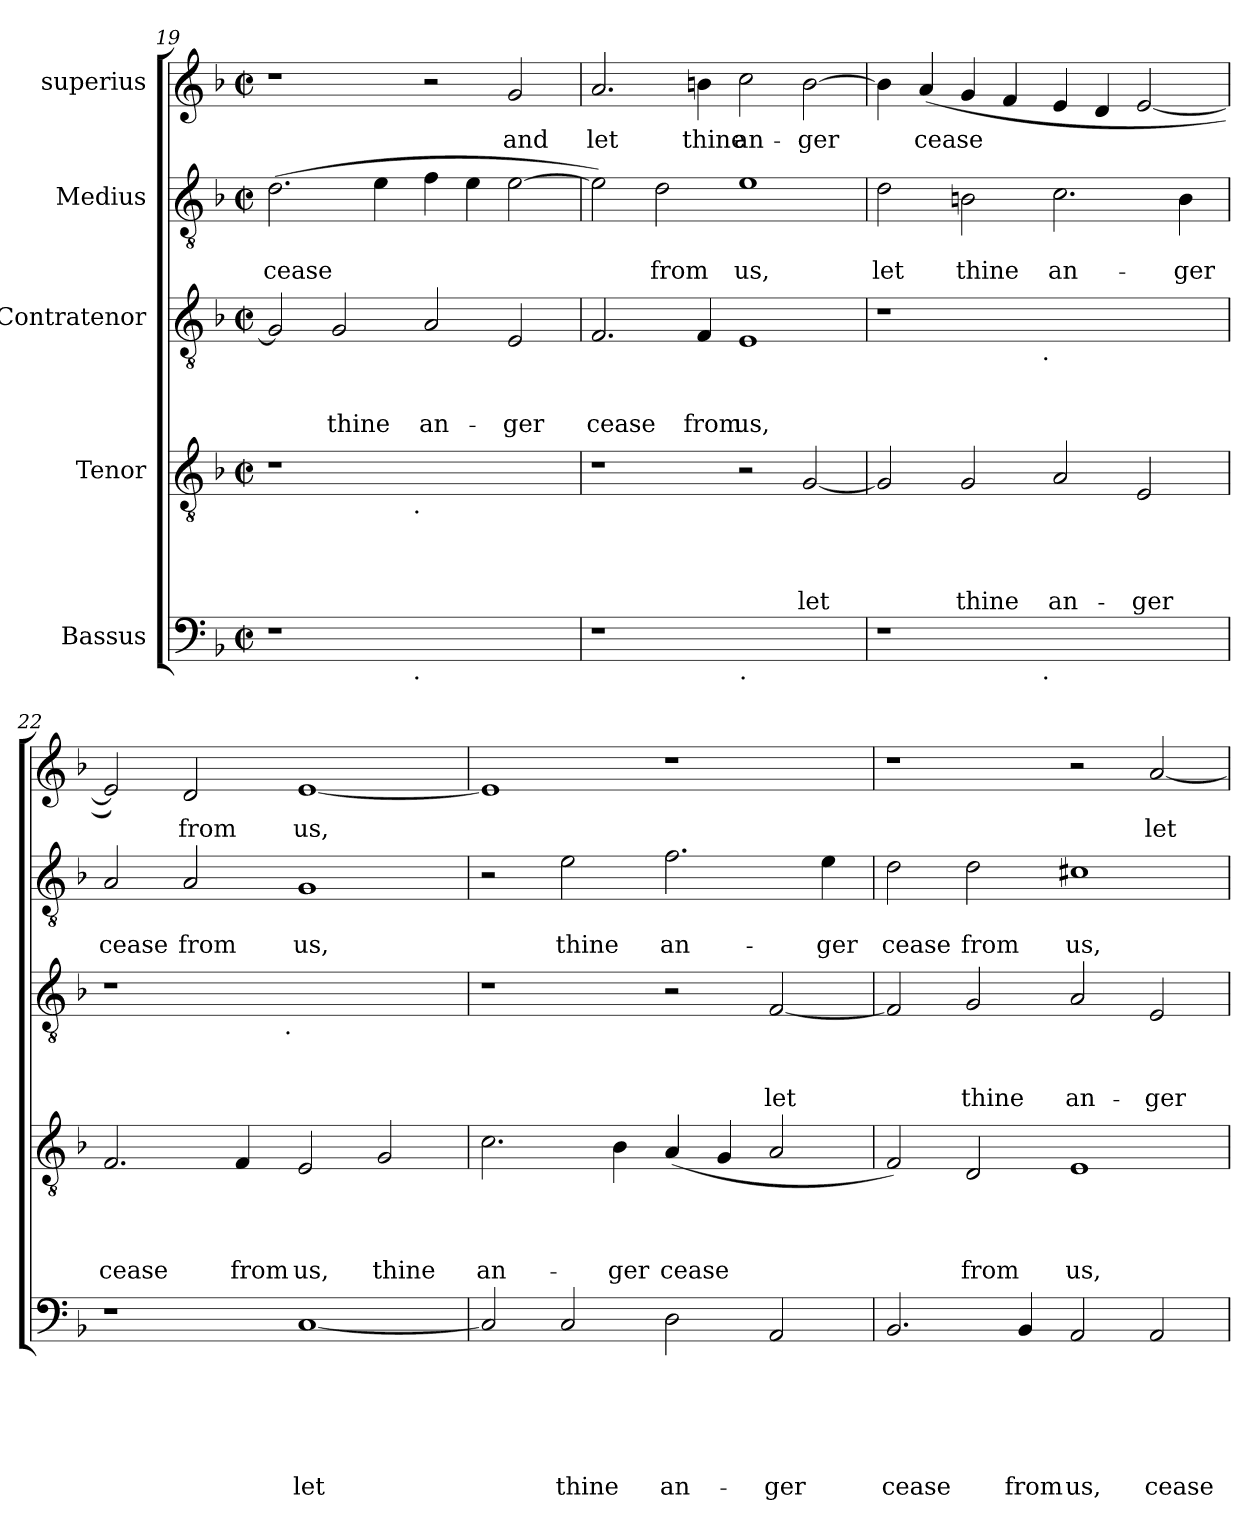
**kern	**text	**text	**text	**text	**text	**text	**kern	**text	**text	**text	**text	**kern	**text	**text	**text	**kern	**text	**text	**kern	**text
*part5	*part5	*part5	*part5	*part5	*part5	*part5	*part4	*part4	*part4	*part4	*part4	*part3	*part3	*part3	*part3	*part2	*part2	*part2	*part1	*part1
*staff5	*staff5	*staff5	*staff5	*staff5	*staff5	*staff5	*staff4	*staff4	*staff4	*staff4	*staff4	*staff3	*staff3	*staff3	*staff3	*staff2	*staff2	*staff2	*staff1	*staff1
*I"Bassus	*	*	*	*	*	*	*I"Tenor	*	*	*	*	*I"Contratenor	*	*	*	*I"Medius	*	*	*I"superius	*
*clefF4	*	*	*	*	*	*	*clefGv2	*	*	*	*	*clefGv2	*	*	*	*clefGv2	*	*	*clefG2	*
*k[b-]	*	*	*	*	*	*	*k[b-]	*	*	*	*	*k[b-]	*	*	*	*k[b-]	*	*	*k[b-]	*
*F:	*	*	*	*	*	*	*F:	*	*	*	*	*F:	*	*	*	*F:	*	*	*F:	*
*M2/2	*	*	*	*	*	*	*M2/2	*	*	*	*	*M2/2	*	*	*	*M2/2	*	*	*M2/2	*
*met(c|)	*	*	*	*	*	*	*met(c|)	*	*	*	*	*met(c|)	*	*	*	*met(c|)	*	*	*met(c|)	*
=19	=19	=19	=19	=19	=19	=19	=19	=19	=19	=19	=19	=19	=19	=19	=19	=19	=19	=19	=19	=19
!	!	!	!	!	!	!	!	!	!	!	!	!	!	!	!	!	!	!LO:LY:b	!	!
*^	*	*	*	*	*	*	*^	*	*	*	*	*	*	*	*	*	*	*	*	*
1r	2ryy	.	.	.	.	.	.	1r	2ryy	.	.	.	.	2G/]	.	.	.	(>2.d\	.	cease	1r	.
!	!	!	!	!	!	!	!	!	!	!	!	!	!	!	!	!	!LO:LY:b	!	!	!	!	!
.	4...ryy	.	.	.	.	.	.	.	4...ryy	.	.	.	.	2G/	.	.	thine	.	.	.	.	.
.	.	.	.	.	.	.	.	.	.	.	.	.	.	.	.	.	.	4e\	.	.	.	.
!	!	!	!	!	!	!	!	!	!LO:TX:b:t=.	!	!	!	!	!	!	!	!	!	!	!	!	!
!	!LO:TX:b:t=.	!	!	!	!	!	!	!	!	!	!	!	!	!	!	!	!	!	!	!	!	!
.	1ryy	.	.	.	.	.	.	.	1ryy	.	.	.	.	.	.	.	.	.	.	.	.	.
!	!	!	!	!	!	!	!	!	!	!	!	!	!	!	!	!	!LO:LY:b	!	!	!	!	!
1ryy	.	.	.	.	.	.	.	1ryy	.	.	.	.	.	2A/	.	.	an-	4f\	.	.	2r	.
.	.	.	.	.	.	.	.	.	.	.	.	.	.	.	.	.	.	4e\	.	.	.	.
!	!	!	!	!	!	!	!	!	!	!	!	!	!	!	!	!	!LO:LY:b	!	!	!	!	!LO:LY:b
.	.	.	.	.	.	.	.	.	.	.	.	.	.	2E/	.	.	-ger	[>2e\	.	.	2g/	and
.	32ryy	.	.	.	.	.	.	.	32ryy	.	.	.	.	.	.	.	.	.	.	.	.	.
!!LO:PB:g=z
=20	=20	=20	=20	=20	=20	=20	=20	=20	=20	=20	=20	=20	=20	=20	=20	=20	=20	=20	=20	=20	=20	=20
!	!	!	!	!	!	!	!	!	!	!	!	!	!	!	!	!	!LO:LY:b	!	!	!	!	!LO:LY:b
*v	*v	*	*	*	*	*	*	*	*	*	*	*	*	*	*	*	*	*	*	*	*	*
*	*	*	*	*	*	*	*v	*v	*	*	*	*	*	*	*	*	*	*	*	*	*
1r	.	.	.	.	.	.	1r	.	.	.	.	2.F/	.	.	cease	2e\])	.	.	2.a/	let
!	!	!	!	!	!	!	!	!	!	!	!	!	!	!	!	!	!	!LO:LY:b	!	!
.	.	.	.	.	.	.	.	.	.	.	.	.	.	.	.	2d\	.	from	.	.
!	!	!	!	!	!	!	!	!	!	!	!	!	!	!	!LO:LY:b	!	!	!	!	!LO:LY:b
.	.	.	.	.	.	.	.	.	.	.	.	4F/	.	.	from	.	.	.	4bn\	thine
!LO:TX:b:t=.	!	!	!	!	!	!	!	!	!	!	!	!	!	!	!	!	!	!	!	!
!	!	!	!	!	!	!	!	!	!	!	!	!	!	!	!LO:LY:b	!	!	!LO:LY:b	!	!LO:LY:b
1ryy	.	.	.	.	.	.	2r	.	.	.	.	1E	.	.	us,	1e	.	us,	2cc\	an-
!	!	!	!	!	!	!	!	!	!	!	!LO:LY:b	!	!	!	!	!	!	!	!	!LO:LY:b
.	.	.	.	.	.	.	[<2G/	.	.	.	let	.	.	.	.	.	.	.	[>2b\	-ger
=21	=21	=21	=21	=21	=21	=21	=21	=21	=21	=21	=21	=21	=21	=21	=21	=21	=21	=21	=21	=21
!	!	!	!	!	!	!	!	!	!	!	!	!	!	!	!	!	!	!LO:LY:b	!	!
*^	*	*	*	*	*	*	*	*	*	*	*	*^	*	*	*	*	*	*	*	*
1r	2ryy	.	.	.	.	.	.	2G/]	.	.	.	.	1r	2ryy	.	.	.	2d\	.	let	4b\]	.
!	!	!	!	!	!	!	!	!	!	!	!	!	!	!	!	!	!	!	!	!	!	!LO:LY:b
.	.	.	.	.	.	.	.	.	.	.	.	.	.	.	.	.	.	.	.	.	(<4a/	cease
!	!	!	!	!	!	!	!	!	!	!	!	!LO:LY:b	!	!	!	!	!	!	!	!LO:LY:b	!	!
.	4...ryy	.	.	.	.	.	.	2G/	.	.	.	thine	.	4...ryy	.	.	.	2Bn\	.	thine	4g/	.
.	.	.	.	.	.	.	.	.	.	.	.	.	.	.	.	.	.	.	.	.	4f/	.
!	!	!	!	!	!	!	!	!	!	!	!	!	!	!LO:TX:b:t=.	!	!	!	!	!	!	!	!
!	!LO:TX:b:t=.	!	!	!	!	!	!	!	!	!	!	!	!	!	!	!	!	!	!	!	!	!
.	1ryy	.	.	.	.	.	.	.	.	.	.	.	.	1ryy	.	.	.	.	.	.	.	.
!	!	!	!	!	!	!	!	!	!	!	!	!LO:LY:b	!	!	!	!	!	!	!	!LO:LY:b	!	!
1ryy	.	.	.	.	.	.	.	2A/	.	.	.	an-	1ryy	.	.	.	.	2.c\	.	an-	4e/	.
.	.	.	.	.	.	.	.	.	.	.	.	.	.	.	.	.	.	.	.	.	4d/	.
!	!	!	!	!	!	!	!	!	!	!	!	!LO:LY:b	!	!	!	!	!	!	!	!	!	!
.	.	.	.	.	.	.	.	2E/	.	.	.	-ger	.	.	.	.	.	.	.	.	[<2e/	.
!	!	!	!	!	!	!	!	!	!	!	!	!	!	!	!	!	!	!	!	!LO:LY:b	!	!
.	.	.	.	.	.	.	.	.	.	.	.	.	.	.	.	.	.	4B\	.	-ger	.	.
.	32ryy	.	.	.	.	.	.	.	.	.	.	.	.	32ryy	.	.	.	.	.	.	.	.
=22	=22	=22	=22	=22	=22	=22	=22	=22	=22	=22	=22	=22	=22	=22	=22	=22	=22	=22	=22	=22	=22	=22
!	!	!	!	!	!	!	!	!	!	!	!	!LO:LY:b	!	!	!	!	!	!	!	!LO:LY:b	!	!
*v	*v	*	*	*	*	*	*	*	*	*	*	*	*	*	*	*	*	*	*	*	*	*
1r	.	.	.	.	.	.	2.F/	.	.	.	cease	1r	2ryy	.	.	.	2A/	.	cease	2e/])	.
!	!	!	!	!	!	!	!	!	!	!	!	!	!	!	!	!	!	!	!LO:LY:b	!	!LO:LY:b
.	.	.	.	.	.	.	.	.	.	.	.	.	4...ryy	.	.	.	2A/	.	from	2d/	from
!	!	!	!	!	!	!	!	!	!	!	!LO:LY:b	!	!	!	!	!	!	!	!	!	!
.	.	.	.	.	.	.	4F/	.	.	.	from	.	.	.	.	.	.	.	.	.	.
!	!	!	!	!	!	!	!	!	!	!	!	!	!LO:TX:b:t=.	!	!	!	!	!	!	!	!
.	.	.	.	.	.	.	.	.	.	.	.	.	1ryy	.	.	.	.	.	.	.	.
!	!	!	!	!	!	!LO:LY:b	!	!	!	!	!LO:LY:b	!	!	!	!	!	!	!	!LO:LY:b	!	!LO:LY:b
[<1C	.	.	.	.	.	let	2E/	.	.	.	us,	1ryy	.	.	.	.	1G	.	us,	[<1e	us,
!	!	!	!	!	!	!	!	!	!	!	!LO:LY:b	!	!	!	!	!	!	!	!	!	!
.	.	.	.	.	.	.	2G/	.	.	.	thine	.	.	.	.	.	.	.	.	.	.
.	.	.	.	.	.	.	.	.	.	.	.	.	32ryy	.	.	.	.	.	.	.	.
=23	=23	=23	=23	=23	=23	=23	=23	=23	=23	=23	=23	=23	=23	=23	=23	=23	=23	=23	=23	=23	=23
!	!	!	!	!	!	!	!	!	!	!	!LO:LY:b	!	!	!	!	!	!	!	!	!	!
*	*	*	*	*	*	*	*	*	*	*	*	*v	*v	*	*	*	*	*	*	*	*
2C/]	.	.	.	.	.	.	2.c\	.	.	.	an-	1r	.	.	.	2r	.	.	1e]	.
!	!	!	!	!	!	!LO:LY:b	!	!	!	!	!	!	!	!	!	!	!	!LO:LY:b	!	!
2C/	.	.	.	.	.	thine	.	.	.	.	.	.	.	.	.	2e\	.	thine	.	.
!	!	!	!	!	!	!	!	!	!	!	!LO:LY:b	!	!	!	!	!	!	!	!	!
.	.	.	.	.	.	.	4B-\	.	.	.	-ger	.	.	.	.	.	.	.	.	.
!	!	!	!	!	!	!LO:LY:b	!	!	!	!	!LO:LY:b	!	!	!	!	!	!	!LO:LY:b	!	!
2D\	.	.	.	.	.	an-	(<4A/	.	.	.	cease	2r	.	.	.	2.f\	.	an-	1r	.
.	.	.	.	.	.	.	4G/	.	.	.	.	.	.	.	.	.	.	.	.	.
!	!	!	!	!	!	!LO:LY:b	!	!	!	!	!	!	!	!	!LO:LY:b	!	!	!	!	!
2AA/	.	.	.	.	.	-ger	2A/	.	.	.	.	[<2F/	.	.	let	.	.	.	.	.
!	!	!	!	!	!	!	!	!	!	!	!	!	!	!	!	!	!	!LO:LY:b	!	!
.	.	.	.	.	.	.	.	.	.	.	.	.	.	.	.	4e\	.	-ger	.	.
=24	=24	=24	=24	=24	=24	=24	=24	=24	=24	=24	=24	=24	=24	=24	=24	=24	=24	=24	=24	=24
!	!	!	!	!	!	!LO:LY:b	!	!	!	!	!	!	!	!	!	!	!	!LO:LY:b	!	!
2.BB-/	.	.	.	.	.	cease	2F/)	.	.	.	.	2F/]	.	.	.	2d\	.	cease	1r	.
!	!	!	!	!	!	!	!	!	!	!	!LO:LY:b	!	!	!	!LO:LY:b	!	!	!LO:LY:b	!	!
.	.	.	.	.	.	.	2D/	.	.	.	from	2G/	.	.	thine	2d\	.	from	.	.
!	!	!	!	!	!	!LO:LY:b	!	!	!	!	!	!	!	!	!	!	!	!	!	!
4BB-/	.	.	.	.	.	from	.	.	.	.	.	.	.	.	.	.	.	.	.	.
!	!	!	!	!	!	!LO:LY:b	!	!	!	!	!LO:LY:b	!	!	!	!LO:LY:b	!	!	!LO:LY:b	!	!
2AA/	.	.	.	.	.	us,	1E	.	.	.	us,	2A/	.	.	an-	1c#X	.	us,	2r	.
!	!	!	!	!	!	!LO:LY:b	!	!	!	!	!	!	!	!	!LO:LY:b	!	!	!	!	!LO:LY:b
2AA/	.	.	.	.	.	cease	.	.	.	.	.	2E/	.	.	-ger	.	.	.	[<2a/	let
=	=	=	=	=	=	=	=	=	=	=	=	=	=	=	=	=	=	=	=	=
*-	*-	*-	*-	*-	*-	*-	*-	*-	*-	*-	*-	*-	*-	*-	*-	*-	*-	*-	*-	*-
